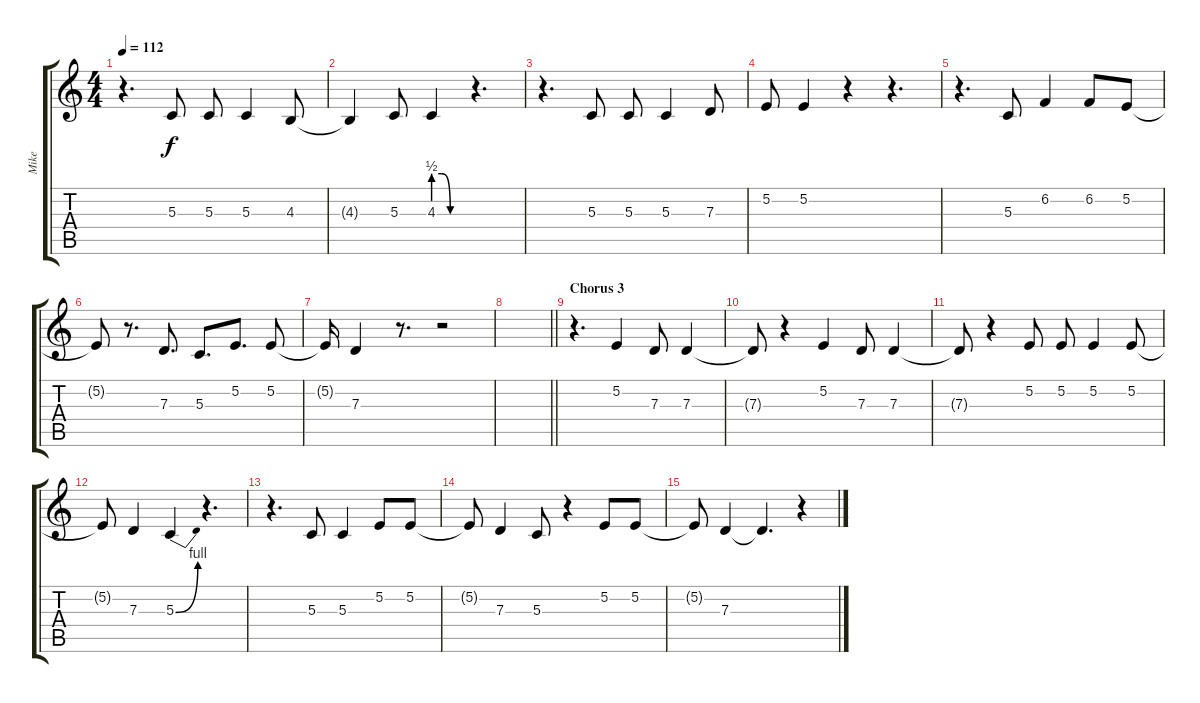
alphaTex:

\track ("Mike" "Mike") {instrument lead3calliope}
\staff {score tabs}
\tuning (E4 B3 G3 D3 A2 E2) {hide}
\ts (4 4)
\tempo 112
\clef g2
\ks c
r.4{d dy f} 5.3.8 5.3.8 5.3.4 4.3.8 |
4.3{t}.4 5.3.8 4.3{be (custom 0 2 15 2 30 0 60 0)}.4 r.4{d} |
r.4{d} 5.3.8 5.3.8 5.3.4 7.3.8 |
5.2.8 5.2.4 r.4 r.4{d} |
r.4{d} 5.3.8 6.2.4 6.2.8 5.2.8 |
5.2{t}.8 r.8{d} 7.3.8{d} 5.3.8{d} 5.2.8{d} 5.2.8 |
5.2{t}.16 7.3.4 r.8{d} r.2 |
\barLineRight lightlight
|
\section ("" "Chorus 3")
r.4{d} 5.2.4 7.3.8 7.3.4 |
7.3{t}.8 r.4 5.2.4 7.3.8 7.3.4 |
7.3{t}.8 r.4 5.2.8 5.2.8 5.2.4 5.2.8 |
5.2{t}.8 7.3.4 5.3{be (bend 0 0 60 4)}.4 r.4{d} |
r.4{d} 5.3.8 5.3.4 5.2.8 5.2.8 |
5.2{t}.8 7.3.4 5.3.8 r.4 5.2.8 5.2.8 |
5.2{t}.8 7.3.4 7.3{t}.4{d} r.4
